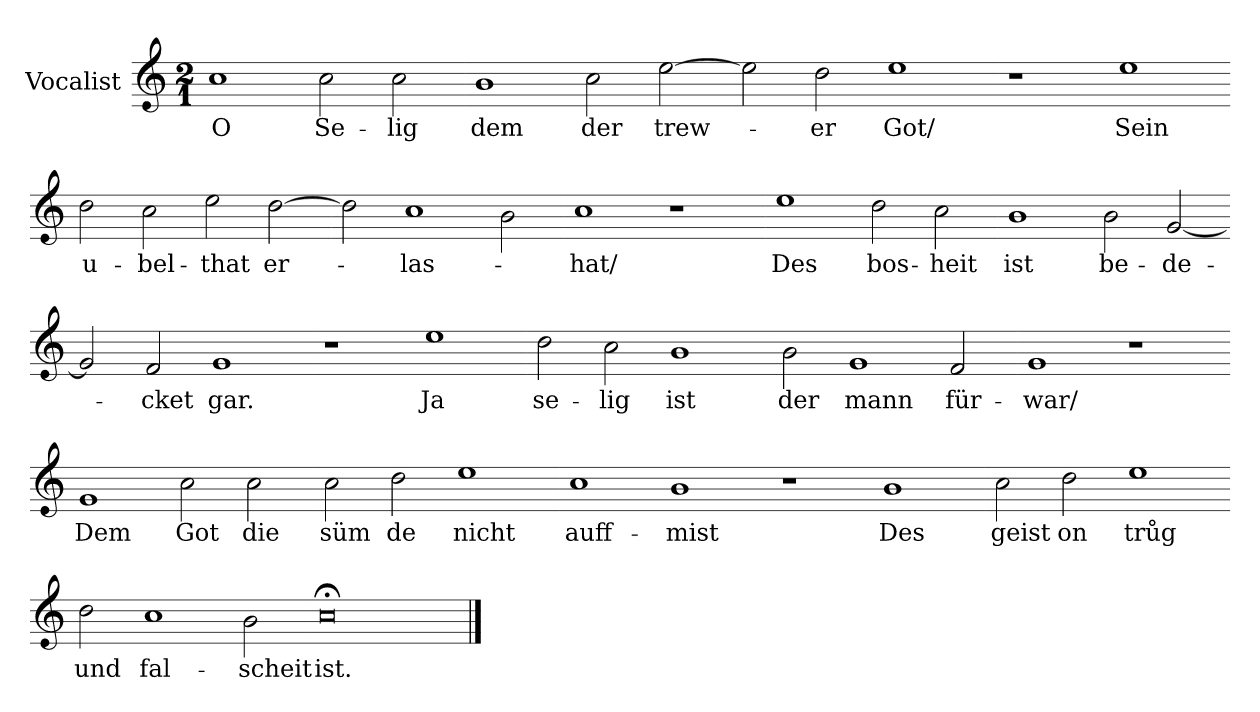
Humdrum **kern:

**kern	**text
*part1	*part1
*staff1	*staff1
*I"Vocalist	*
*clefG3	*
*k[]	*
*M2/1	*
*MM180	*
=	=
1a	O
2a	Se-
2a	-lig
=-	=-
1g	dem
2a	der
[2cc	trew-
=-	=-
2cc]	.
2b	-er
1cc	Got/
=-	=-
1r	.
1cc	Sein
=-	=-
2b	u-
2a	-bel-
2cc	-that
[2b	er-
=-	=-
2b]	.
1a	-las-
2g	.
=-	=-
1a	hat/
1r	.
=-	=-
1cc	Des
2b	bos-
2a	-heit
=-	=-
1g	ist
2g	be-
[2e	-de-
=-	=-
2e]	.
2d	-cket
1e	gar.
=-	=-
1r	.
1cc	Ja
=-	=-
2b	se-
2a	-lig
1g	ist
=-	=-
2g	der
1e	mann
2d	für-
=-	=-
1e	-war/
1r	.
=-	=-
1e	Dem
2a	Got
2a	die
=-	=-
2a	süm
2b	-de
1cc	nicht
=-	=-
1a	auff-
1g	-mist
=-	=-
1r	.
1g	Des
=-	=-
2a	geist
2b	on
1cc	trůg
=-	=-
2b	und
1a	fal-
2g	-scheit
=-	=-
0a;<	ist.
==	==
*-	*-
